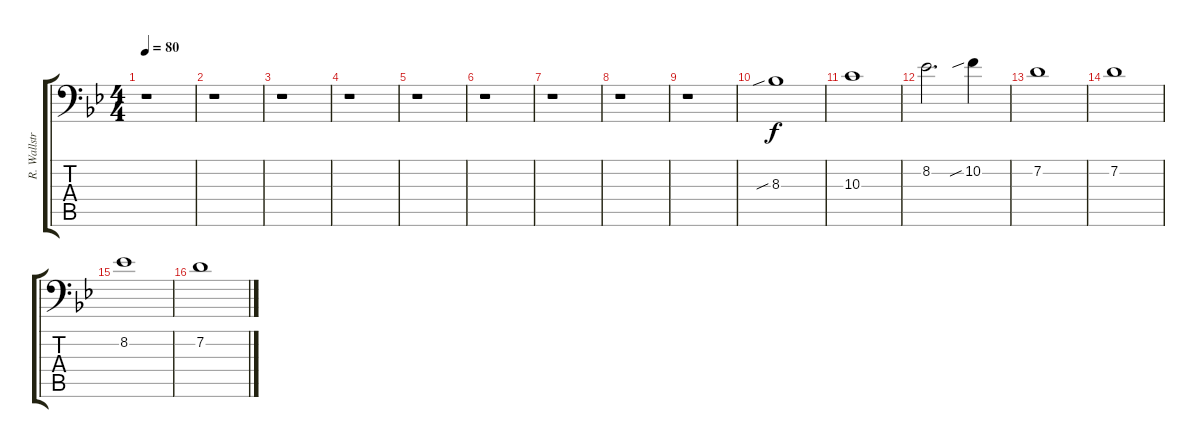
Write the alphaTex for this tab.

\track ("R. Wallström (Bass)" "R. Wallstr") {instrument electricbassfinger}
\staff {score tabs}
\tuning (C3 G2 D2 A1 E1 B0) {hide}
\ts (4 4)
\tempo 80
\clef f4
\ks gminor
r.1{dy f} |
r.1 |
r.1 |
r.1 |
r.1 |
r.1 |
r.1 |
r.1 |
r.1 |
8.3{sib}.1 |
10.3.1 |
8.2.2{d} 10.2{sib}.4 |
7.2.1 |
7.2.1 |
8.2.1 |
7.2.1
